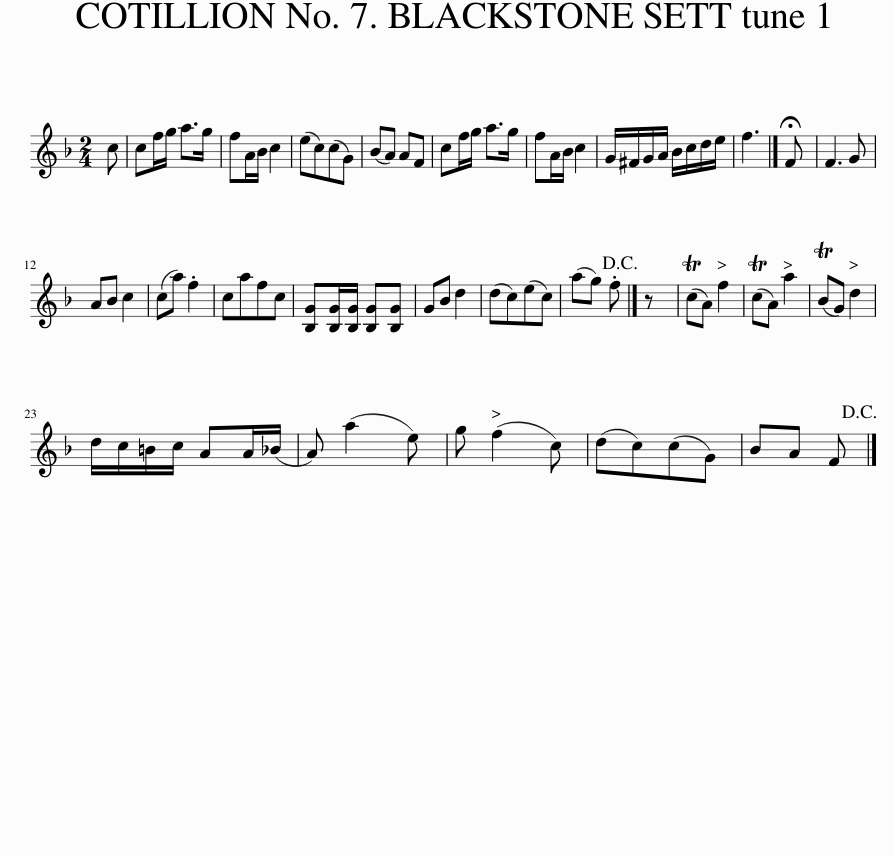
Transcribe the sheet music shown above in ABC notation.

X:1
L:1/8
M:2/4
I:linebreak $
K:F
V:1 treble
V:1
 c | cf/g/ a>g | fA/B/ c2 | (ec)(cG) | (BA) AF | %5
 cf/g/ a>g | fA/B/ c2 | G/^F/G/A/ B/c/d/e/ | f3 |] !fermata!F | %10
 F3 G |$ AB c2 | (ca) .f2 | cafc | [B,G][B,G]/[B,G]/ [B,G][B,G] | %15
 GB d2 | (dc)(ec) | (ag) .f!D.C.! |] z | (TcA) f2 | %20
 (TcA) a2 | (TBG) d2 |$ d/c/=B/c/ AA/(_B/ | A) (a2 e) | g (f2 c) | %25
 (dc)(cG) | BA F!D.C.! |] %27
